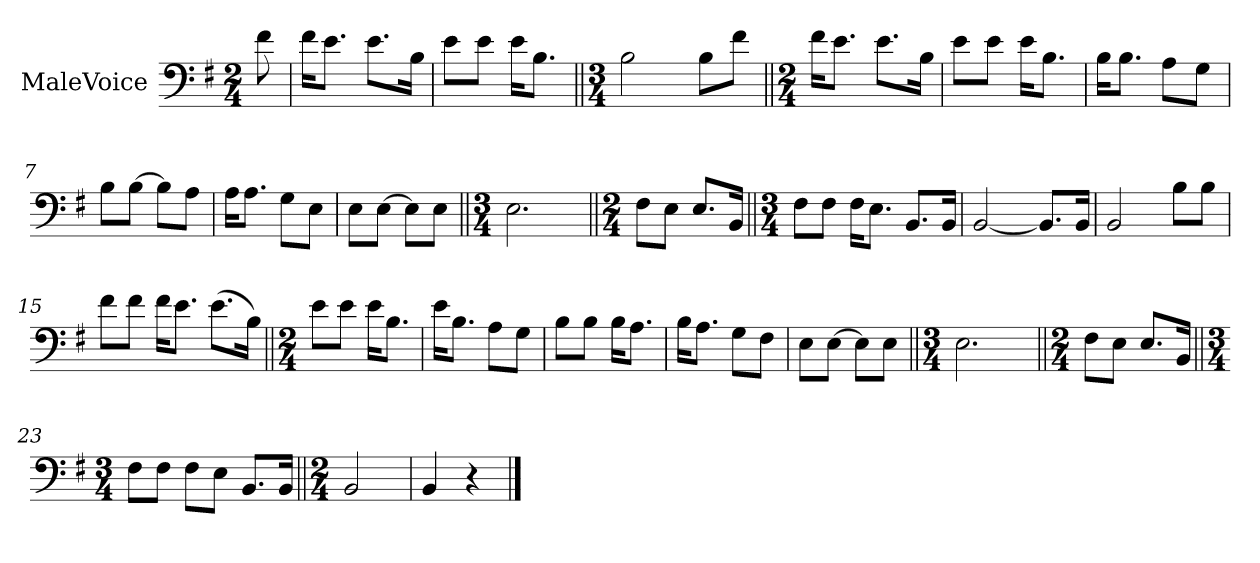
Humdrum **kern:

**kern
*part1
*staff1
*I"MaleVoice
*clefF4
*k[f#]
*M2/4
*MM96
=
8f#
=1
16f#\KL
8.e\J
8.e\L
16B\Jk
=2
8e\L
8e\J
16e\KL
8.B\J
=3||
*M3/4
2B
8B\L
8f#\J
=4||
*M2/4
16f#\KL
8.e\J
8.e\L
16B\Jk
=5
8e\L
8e\J
16e\KL
8.B\J
=6
16B\KL
8.B\J
8A\L
8G\J
=7
8B\L
[8B\J
8B\L]
8A\J
=8
16A\KL
8.A\J
8G\L
8E\J
=9
8E\L
[8E\J
8E\L]
8E\J
=10||
*M3/4
2.E
=11||
*M2/4
8F#\L
8E\J
8.E/L
16BB/Jk
=12||
*M3/4
8F#\L
8F#\J
16F#\KL
8.E\J
8.BB/L
16BB/Jk
=13
[2BB
8.BB/L]
16BB/Jk
=14
2BB
8B\L
8B\J
=15
8f#\L
8f#\J
16f#\KL
8.e\J
(8.e\L
16B\Jk)
=16||
*M2/4
8e\L
8e\J
16e\KL
8.B\J
=17
16e\KL
8.B\J
8A\L
8G\J
=18
8B\L
8B\J
16B\KL
8.A\J
=19
16B\KL
8.A\J
8G\L
8F#\J
=20
8E\L
[8E\J
8E\L]
8E\J
=21||
*M3/4
2.E
=22||
*M2/4
8F#\L
8E\J
8.E/L
16BB/Jk
=23||
*M3/4
8F#\L
8F#\J
8F#\L
8E\J
8.BB/L
16BB/Jk
=24||
*M2/4
2BB
=25
4BB
4r
==
*-
